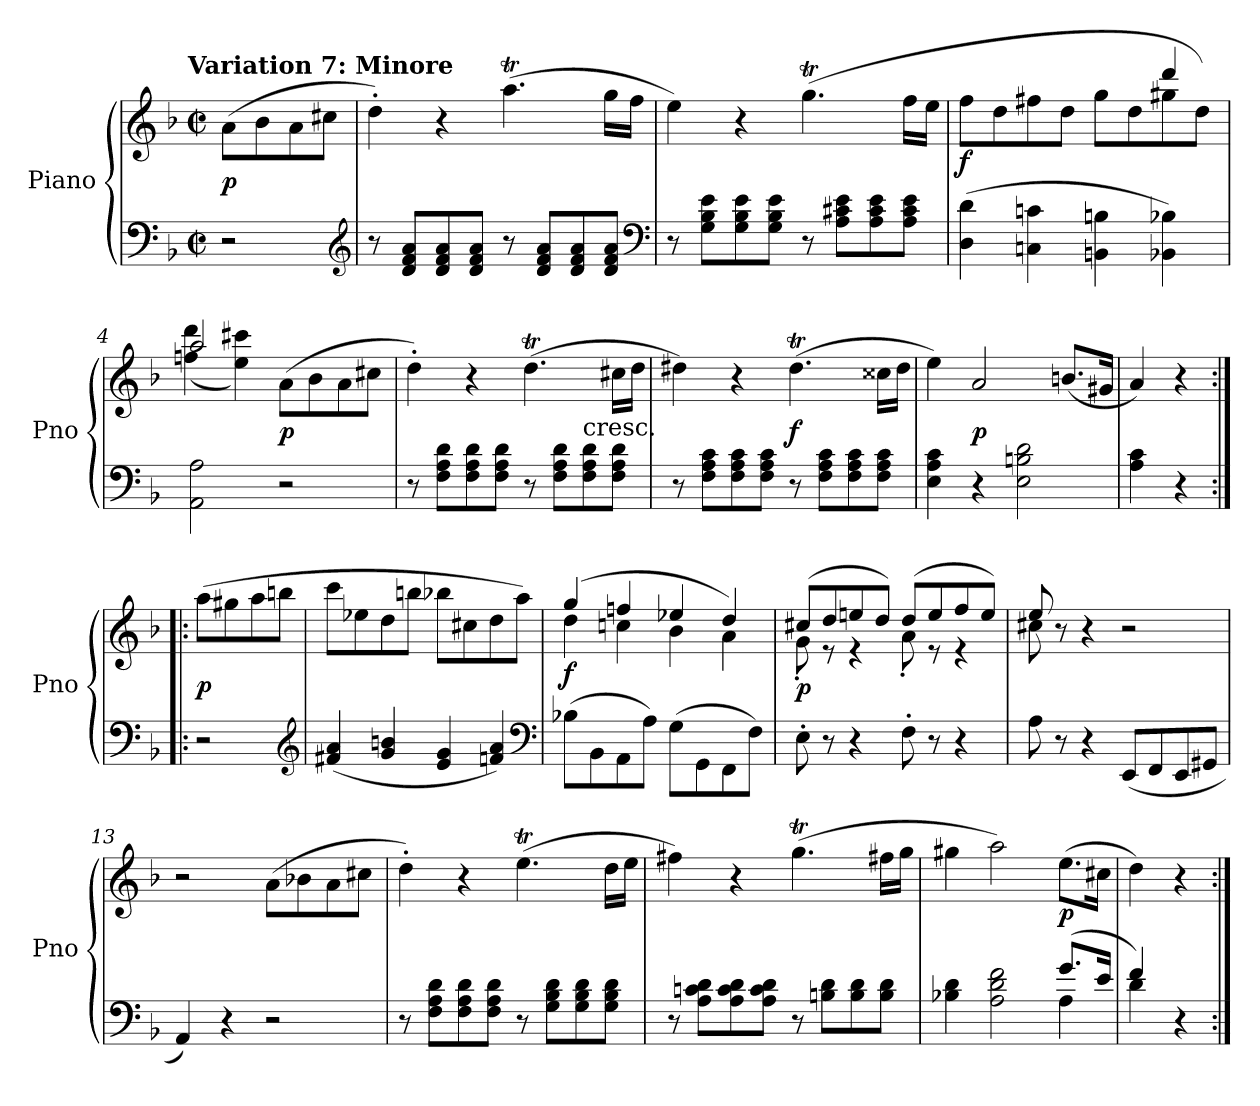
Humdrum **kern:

**kern	**kern	**dynam
*part1	*part1	*part1
*staff2	*staff1	*staff1/2
*I"Piano	*	*
*I'Pno	*	*
*clefF4	*clefG2	*
*k[b-]	*k[b-]	*
*d:	*d:	*
!!LO:TX:omd:t=Variation 7&colon; Minore
*M2/2	*M2/2	*
*met(c|)	*met(c|)	*
*MM110	*MM110	*
=	=	=
2r	(>8a\L	p
.	8b-\	.
.	8a\	.
.	8cc#X\J	.
*clefG2	*	*
=1	=1	=1
8r	4dd')	.
8d 8f 8aL	.	.
8d 8f 8a	4r	.
8d 8f 8aJ	.	.
8r	(4.aat	.
8d 8f 8aL	.	.
8d 8f 8a	.	.
8d 8f 8aJ	16ggLL	.
.	16ffJJ	.
*clefF4	*	*
=2	=2	=2
8r	4ee)	.
8G 8B- 8eL	.	.
8G 8B- 8e	4r	.
8G 8B- 8eJ	.	.
8r	(4.ggT	.
8A 8c#X 8eL	.	.
8A 8c# 8e	.	.
8A 8c# 8eJ	16ffLL	.
.	16eeJJ	.
=3	=3	=3
*	*^	*
(4D 4d	2.ryy	8ffL	f
.	.	8dd	.
4Cn 4cn	.	8ff#X	.
.	.	8ddJ	.
4BBn 4Bn	.	8ggL	.
.	.	8dd	.
4BB-X 4B-X)	4ddd	8gg#X	.
.	.	8ddJ)	.
=4	=4	=4	=4
2AA 2A	2aa	(4ffn 4ddd	.
.	.	4ee 4ccc#X)	.
2r	(8a\L	2ryy	p
.	8b-\	.	.
.	8a\	.	.
.	8cc#X\J	.	.
=5	=5	=5	=5
8r	4dd')	2.ryy	.
8F 8A 8dL	.	.	.
8F 8A 8d	4r	.	.
8F 8A 8dJ	.	.	.
8r	(4.ddT	.	.
8F 8A 8dL	.	.	.
!	!	!LO:TX:c:t=cresc.	!
8F 8A 8d	.	4ryy	.
8F 8A 8dJ	16cc#XLL	.	.
.	16ddJJ	.	.
*	*v	*v	*
=6	=6	=6
8r	4dd#X)	.
8F 8A 8cL	.	.
8F 8A 8c	4r	.
8F 8A 8cJ	.	.
8r	(4.dd#t	f
8F 8A 8cL	.	.
8F 8A 8c	.	.
8F 8A 8cJ	16cc##XLL	.
.	16dd#JJ	.
=7	=7	=7
4E 4A 4c	4ee)	.
4r	2a	p
2E 2Bn 2d	.	.
.	(8.bnL	.
.	16g#XJk	.
=8	=8	=8
4A 4c	4a)	.
4r	4r	.
=:|!|:	=:|!|:	=:|!|:
2r	(8aaL	p
.	8gg#X	.
.	8aa	.
.	8bbnJ	.
*clefG2	*	*
=9	=9	=9
(4f#X 4a	8cccL	.
.	8ee-X	.
4g 4bn	8dd	.
.	8bbnJ	.
4e 4g	8bb-XL	.
.	8cc#X	.
4fn 4a)	8dd	.
.	8aaJ)	.
*clefF4	*	*
=10	=10	=10
*	*^	*
(8B-XL	(4gg	4dd	f
8BB-	.	.	.
8AA	4ffn	4ccn	.
8AJ)	.	.	.
(8G\L	4ee-X	4b-	.
8GG\	.	.	.
8FF\	4dd)	4a	.
8F\J)	.	.	.
=11	=11	=11	=11
8E'	(8cc#XL	8g'	p
8r	8dd	8re	.
4r	8een	4re	.
.	8ddJ)	.	.
8F'	(8ddL	8a'	.
8r	8ee	8re	.
4r	8ff	4re	.
.	8eeJ)	.	.
=12	=12	=12	=12
8A	8ee	8cc#X	.
8r	8r	8ryy	.
4r	4r	4ryy	.
(8EEL	2r	2ryy	.
8FF	.	.	.
8EE	.	.	.
8GG#XJ	.	.	.
*	*v	*v	*
=13	=13	=13
4AA)	2r	.
4r	.	.
2r	(8a\L	.
.	8b-X\	.
.	8a\	.
.	8cc#X\J	.
=14	=14	=14
8r	4dd')	.
8F 8A 8dL	.	.
8F 8A 8d	4r	.
8F 8A 8dJ	.	.
8r	(4.eet	.
8G 8B- 8dL	.	.
8G 8B- 8d	.	.
8G 8B- 8dJ	16ddLL	.
.	16eeJJ	.
=15	=15	=15
8r	4ff#X)	.
8A 8cn 8dL	.	.
8A 8c 8d	4r	.
8A 8c 8dJ	.	.
8r	(4.ggT	.
8Bn 8dL	.	.
8B 8d	.	.
8B 8dJ	16ff#XLL	.
.	16ggJJ	.
=16	=16	=16
*^	*	*
2.ryy	4B-X 4d	4gg#X	.
.	2A 2d 2f	2aa)	.
(8.gL	4A	(8.eeL	p
16eJk	.	16cc#XJk	.
=17	=17	=17	=17
4f)	4d	4dd)	.
4r	4ryy	4r	.
*v	*v	*	*
=:|!	=:|!	=:|!
*-	*-	*-
